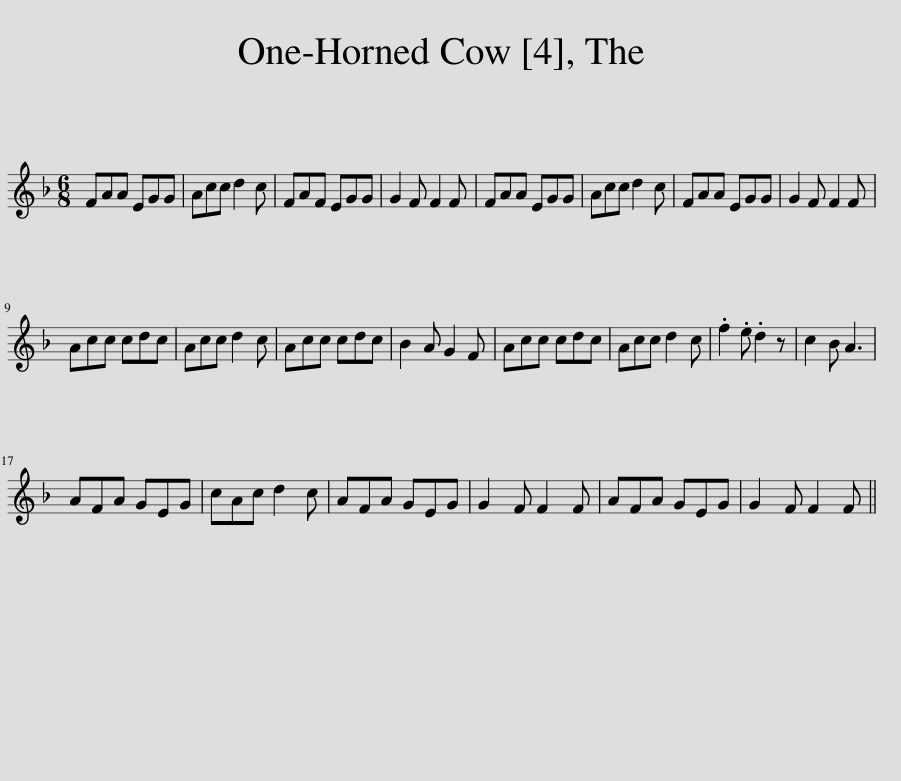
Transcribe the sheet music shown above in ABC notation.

X:1
L:1/8
M:6/8
I:linebreak $
K:F
V:1 treble
V:1
 FAA EGG | Acc d2 c | FAF EGG | G2 F F2 F | FAA EGG | %5
 Acc d2 c | FAA EGG | G2 F F2 F |$ Acc cdc | Acc d2 c | %10
 Acc cdc | B2 A G2 F | Acc cdc | Acc d2 c | .f2 .e .d2 z | %15
 c2 B A3 |$ AFA GEG | cAc d2 c | AFA GEG | G2 F F2 F | %20
 AFA GEG | G2 F F2 F || %22
